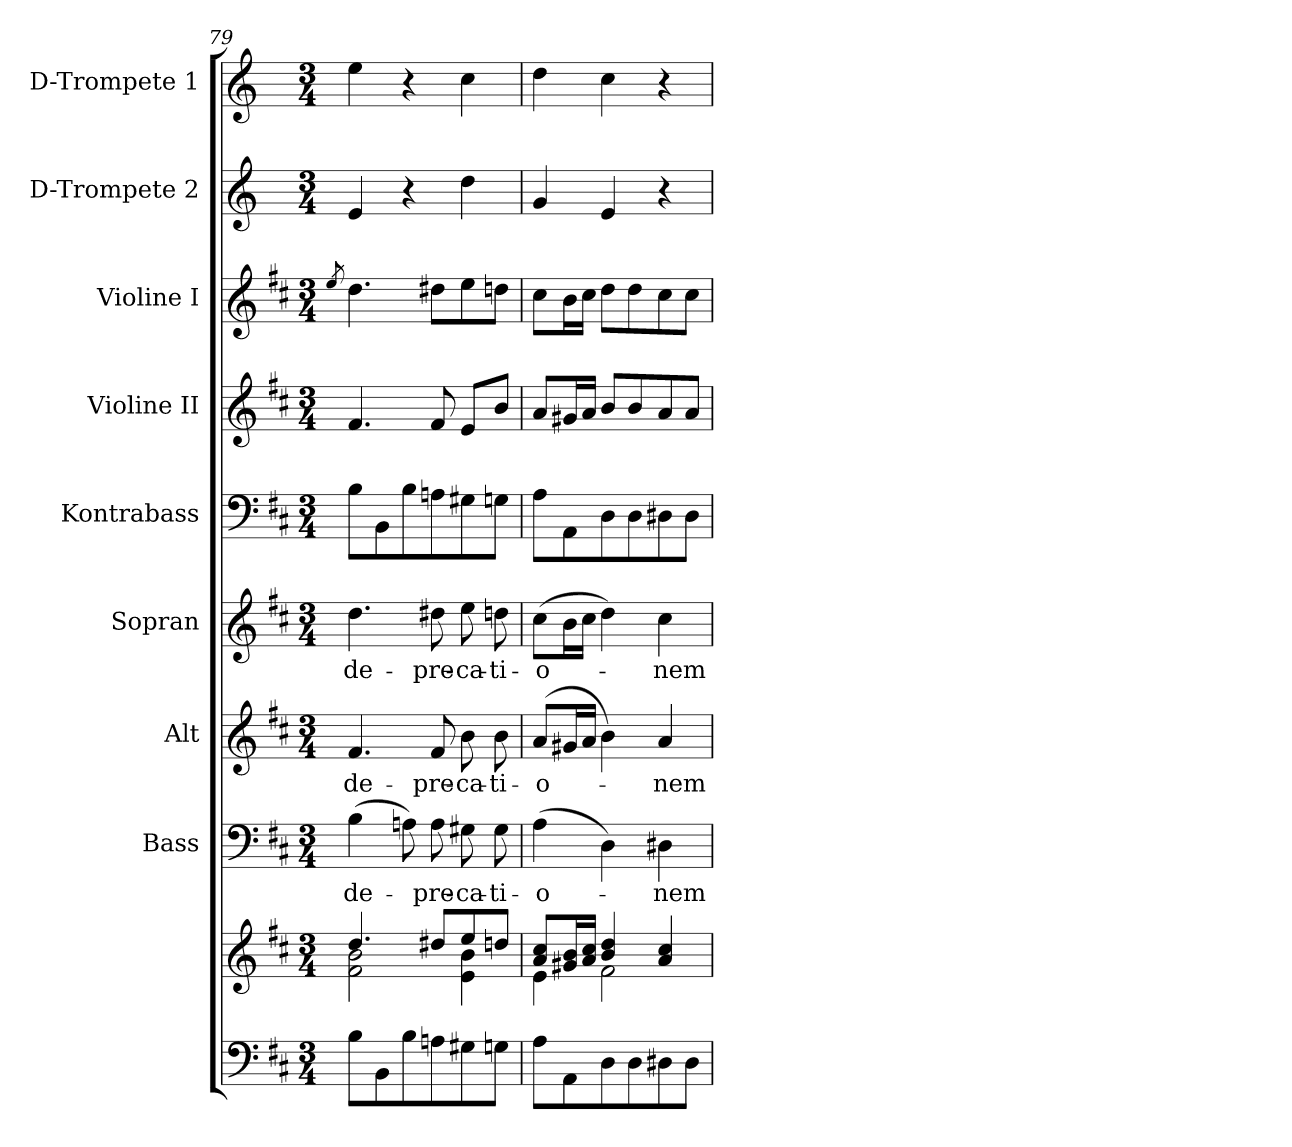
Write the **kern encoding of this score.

**kern	**kern	**kern	**text	**kern	**text	**kern	**text	**kern	**kern	**kern	**kern	**kern
*part9	*part9	*part8	*part8	*part7	*part7	*part6	*part6	*part5	*part4	*part3	*part2	*part1
*staff10	*staff9	*staff8	*staff8	*staff7	*staff7	*staff6	*staff6	*staff5	*staff4	*staff3	*staff2	*staff1
*	*	*I"Bass	*	*I"Alt	*	*I"Sopran	*	*I"Kontrabass	*I"Violine II	*I"Violine I	*I"D-Trompete 2	*I"D-Trompete 1
*	*	*I'B.	*	*I'A.	*	*I'S.	*	*I'Kb.	*I'Vl. II	*I'Vl. I	*I'D Trp. 2	*I'D Trp. 1
*clefF4	*clefG2	*clefF4	*	*clefG2	*	*clefG2	*	*clefF4	*clefG2	*clefG2	*clefG2	*clefG2
*	*	*	*	*	*	*	*	*ITrd7c12	*	*	*ITrd-1c-2	*ITrd-1c-2
*k[f#c#]	*k[f#c#]	*k[f#c#]	*	*k[f#c#]	*	*k[f#c#]	*	*k[f#c#]	*k[f#c#]	*k[f#c#]	*k[f#c#]	*k[f#c#]
*D:	*D:	*D:	*	*D:	*	*D:	*	*D:	*D:	*D:	*D:	*D:
*M3/4	*M3/4	*M3/4	*	*M3/4	*	*M3/4	*	*M3/4	*M3/4	*M3/4	*M3/4	*M3/4
=79	=79	=79	=79	=79	=79	=79	=79	=79	=79	=79	=79	=79
.	.	.	.	.	.	.	.	.	.	8qee/	.	.
*	*^	*	*	*	*	*	*	*	*	*	*	*
!	!	!	!	!LO:LY:b	!	!LO:LY:b	!	!LO:LY:b	!	!	!	!	!
8B\L	4.dd/	2f#\ 2b\	(>4B\	de-	4.f#/	de-	4.dd\	de-	8BB\L	4.f#/	4.dd\	4f#/	4ff#\
8BB\	.	.	.	.	.	.	.	.	8BBB\	.	.	.	.
8B\	.	.	8An\)	.	.	.	.	.	8BB\	.	.	4r	4r
!	!	!	!	!LO:LY:b	!	!LO:LY:b	!	!LO:LY:b	!	!	!	!	!
8An\	8dd#X/L	.	8A\	-pre-	8f#/	-pre-	8dd#X\	-pre-	8AAn\	8f#/	8dd#X\L	.	.
!	!	!	!	!LO:LY:b	!	!LO:LY:b	!	!LO:LY:b	!	!	!	!	!
8G#X\	8ee/	4e\ 4b\	8G#X\	-ca-	8b\	-ca-	8ee\	-ca-	8GG#X\	8e/L	8ee\	4ee\	4dd\
!	!	!	!	!LO:LY:b	!	!LO:LY:b	!	!LO:LY:b	!	!	!	!	!
8Gn\J	8ddn/J	.	8G#\	-ti-	8b\	-ti-	8ddn\	-ti-	8GGn\J	8b/J	8ddn\J	.	.
!!LO:PB:g=z
=80	=80	=80	=80	=80	=80	=80	=80	=80	=80	=80	=80	=80	=80
!	!	!	!	!LO:LY:b	!	!LO:LY:b	!	!LO:LY:b	!	!	!	!	!
8A\L	8a/ 8cc#/L	4e\	(>4A\	-o-	(>8a/L	-o-	(>8cc#\L	-o-	8AA\L	8a/L	8cc#\L	4a/	4ee\
8AA\	16g#X/ 16b/L	.	.	.	16g#X/L	.	16b\L	.	8AAA\	16g#X/L	16b\L	.	.
.	16a/ 16cc#/JJ	.	.	.	16a/JJ	.	16cc#\JJ	.	.	16a/JJ	16cc#\JJ	.	.
8D\	4b/ 4dd/	2f#\	4D\)	.	4b\)	.	4dd\)	.	8DD\	8b/L	8dd\L	4f#/	4dd\
8D\	.	.	.	.	.	.	.	.	8DD\	8b/	8dd\	.	.
!	!	!	!	!LO:LY:b	!	!LO:LY:b	!	!LO:LY:b	!	!	!	!	!
8D#X\	4a/ 4cc#/	.	4D#X\	-nem	4a/	-nem	4cc#\	-nem	8DD#X\	8a/	8cc#\	4r	4r
8D#\J	.	.	.	.	.	.	.	.	8DD#\J	8a/J	8cc#\J	.	.
*	*v	*v	*	*	*	*	*	*	*	*	*	*	*
=	=	=	=	=	=	=	=	=	=	=	=	=
*-	*-	*-	*-	*-	*-	*-	*-	*-	*-	*-	*-	*-
